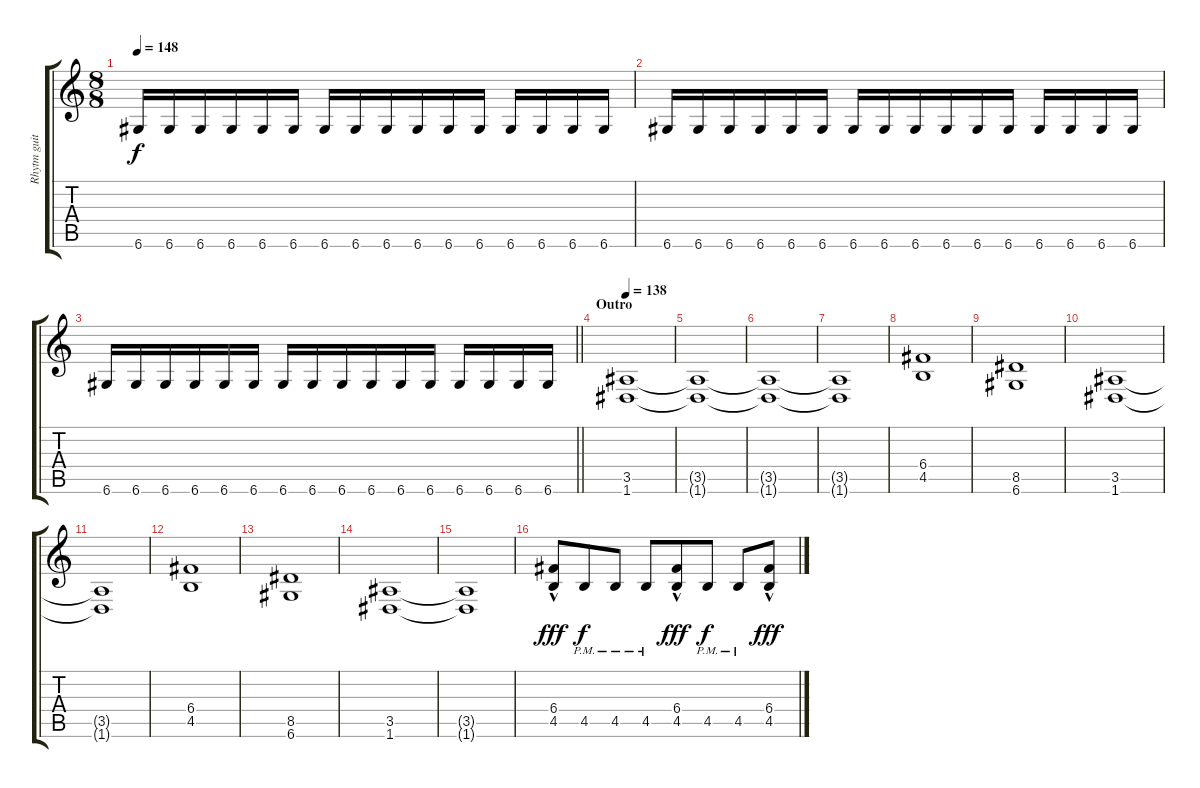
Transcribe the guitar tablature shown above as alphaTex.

\track ("Rhytm guitar" "Rhytm guit") {instrument distortionguitar}
\staff {score tabs}
\tuning (D4 A3 F3 C3 G2 D2) {hide}
\ts (8 8)
\tempo 148
\clef g2
\ks c
6.6.16{dy f} 6.6.16 6.6.16 6.6.16 6.6.16 6.6.16 6.6.16 6.6.16 6.6.16 6.6.16 6.6.16 6.6.16 6.6.16 6.6.16 6.6.16 6.6.16 |
6.6.16 6.6.16 6.6.16 6.6.16 6.6.16 6.6.16 6.6.16 6.6.16 6.6.16 6.6.16 6.6.16 6.6.16 6.6.16 6.6.16 6.6.16 6.6.16 |
\barLineRight lightlight
6.6.16 6.6.16 6.6.16 6.6.16 6.6.16 6.6.16 6.6.16 6.6.16 6.6.16 6.6.16 6.6.16 6.6.16 6.6.16 6.6.16 6.6.16 6.6.16 |
\section ("" "Outro")
\tempo 138
(3.5 1.6).1 |
(3.5{t} 1.6{t}).1 |
(3.5{t} 1.6{t}).1 |
(3.5{t} 1.6{t}).1 |
(6.4 4.5).1 |
(8.5 6.6).1 |
(3.5 1.6).1 |
(3.5{t} 1.6{t}).1 |
(6.4 4.5).1 |
(8.5 6.6).1 |
(3.5 1.6).1 |
(3.5{t} 1.6{t}).1 |
(6.4 4.5{hac}).8{dy fff} 4.5{pm}.8{dy f} 4.5{pm}.8 4.5{pm}.8 (6.4 4.5{hac}).8{dy fff} 4.5{pm}.8{dy f} 4.5{pm}.8 (6.4 4.5{hac}).8{dy fff}
